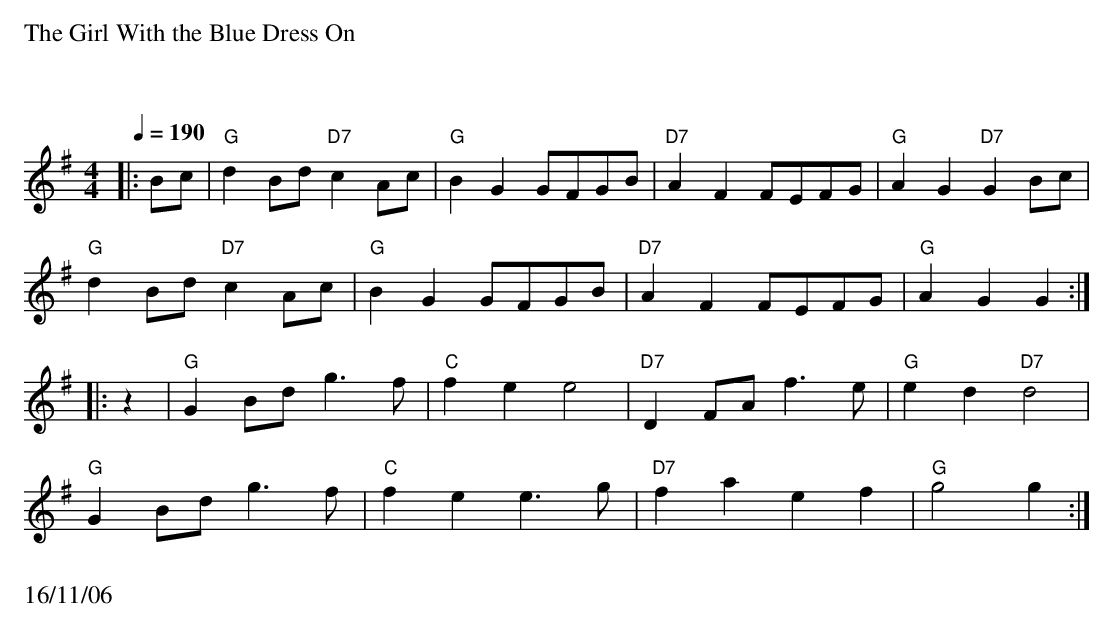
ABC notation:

X:1
Q:1/4=190
%%text
%%text The Girl With the Blue Dress On
%%text
M:4/4
K:G
|:Bc |\
"G"d2Bd "D7"c2Ac | "G"B2G2 GFGB | "D7"A2F2 FEFG | "G"A2G2 "D7"G2Bc|
"G"d2Bd "D7"c2Ac | "G"B2G2 GFGB | "D7"A2F2 FEFG | "G"A2G2 G2 :|
|: z2 |\
"G"G2Bd g3f | "C"f2e2 e4 | "D7"D2FA f3e | "G"e2d2 "D7"d4|
"G"G2Bd g3f | "C"f2e2 e3g | "D7"f2a2 e2f2 | "G"g4g2 :|
